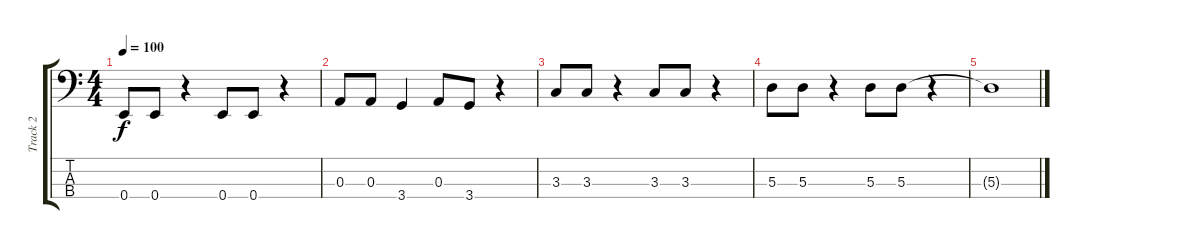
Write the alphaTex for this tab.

\track ("Track 2" "Track 2") {instrument electricbassfinger}
\staff {score tabs}
\tuning (G2 D2 A1 E1) {hide}
\ts (4 4)
\tempo 100
\clef f4
\ks c
0.4.8{dy f} 0.4.8 r.4 0.4.8 0.4.8 r.4 |
0.3.8 0.3.8 3.4.4 0.3.8 3.4.8 r.4 |
3.3.8 3.3.8 r.4 3.3.8 3.3.8 r.4 |
5.3.8 5.3.8 r.4 5.3.8 5.3.8 r.4 |
5.3{t}.1
